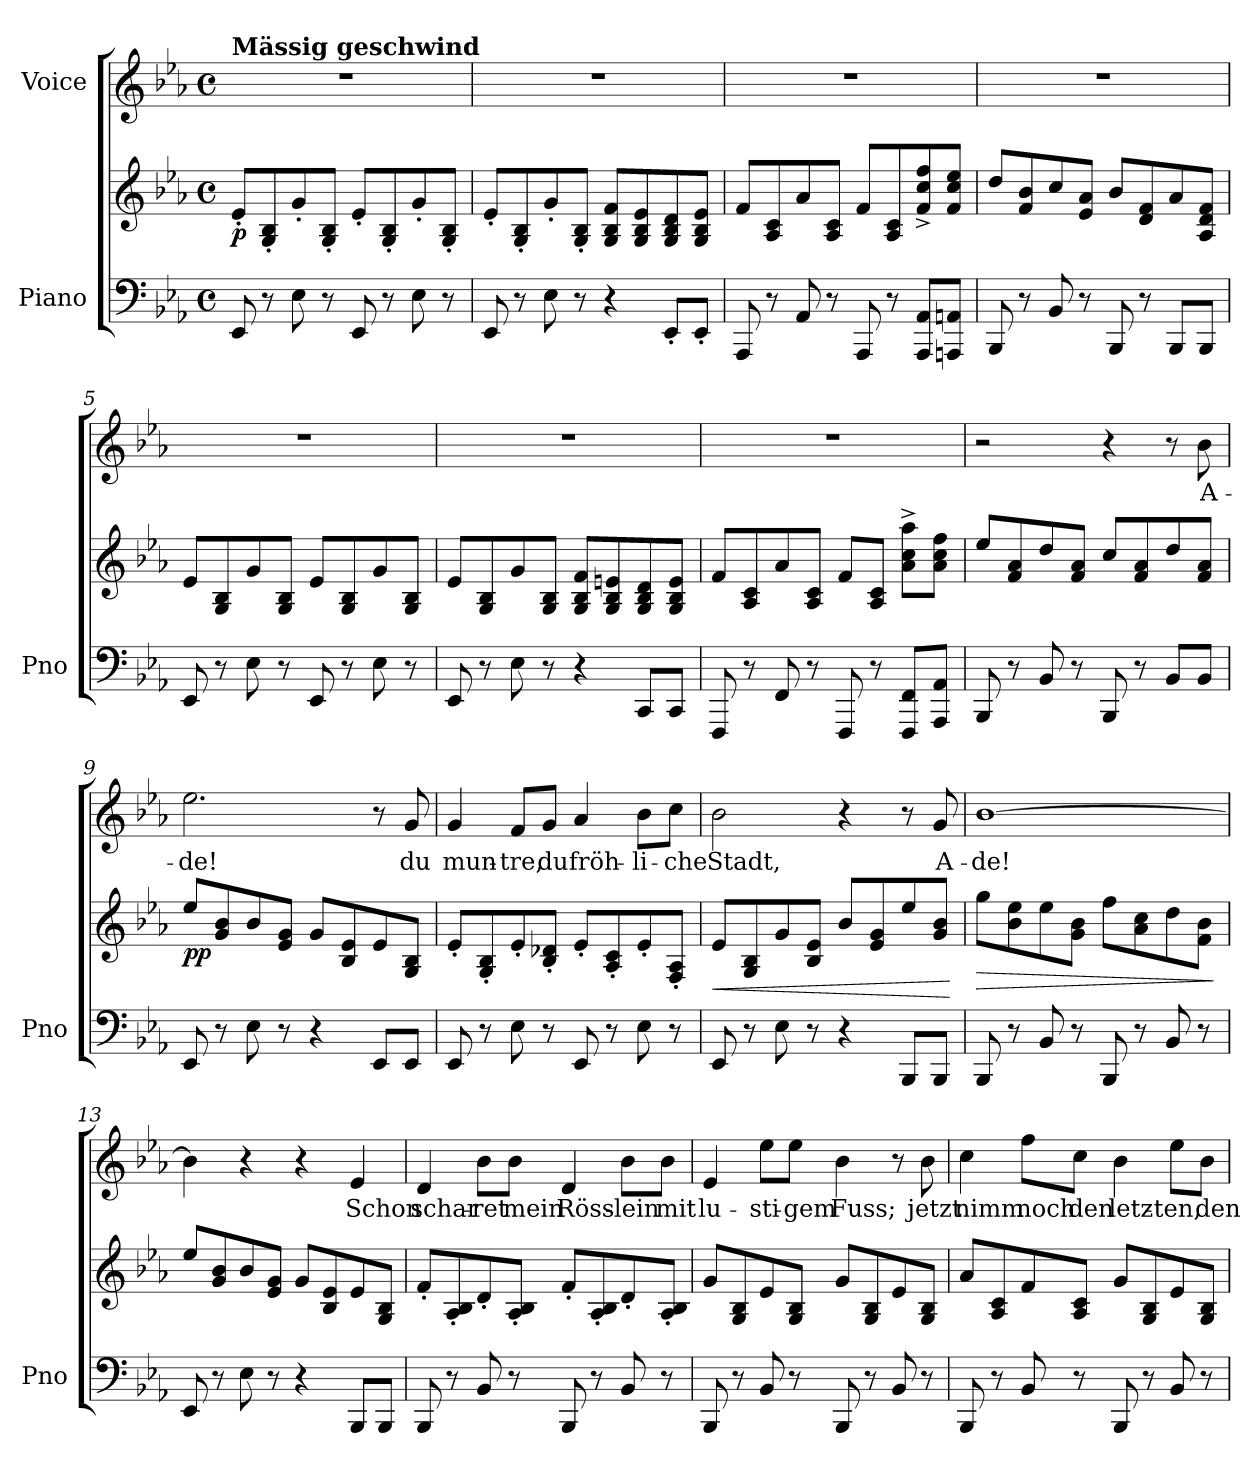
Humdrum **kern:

**kern	**kern	**dynam	**kern	**text
*part2	*part2	*part2	*part1	*part1
*staff3	*staff2	*staff2/3	*staff1	*staff1
*I"Piano	*	*	*I"Voice	*
*I'Pno	*	*	*	*
*clefF4	*clefG2	*	*clefG2	*
*k[b-e-a-]	*k[b-e-a-]	*	*k[b-e-a-]	*
*M4/4	*M4/4	*	*M4/4	*
*met(c)	*met(c)	*	*met(c)	*
=1	=1	=1	=1	=1
!	!	!	!LO:TX:a:B:t=Mässig geschwind	!
!	!	!LO:DY:b	!	!
8EE-/	8e-'/L	p	1r	.
8r	8G/' 8B-/'	.	.	.
8E-\	8g'/	.	.	.
8r	8G/' 8B-/'J	.	.	.
8EE-/	8e-'/L	.	.	.
8r	8G/' 8B-/'	.	.	.
8E-\	8g'/	.	.	.
8r	8G/' 8B-/'J	.	.	.
=2	=2	=2	=2	=2
8EE-/	8e-'/L	.	1r	.
8r	8G/' 8B-/'	.	.	.
8E-\	8g'/	.	.	.
8r	8G/' 8B-/'J	.	.	.
4r	8G/ 8B-/ 8f/L	.	.	.
.	8G/ 8B-/ 8e-/	.	.	.
8EE-'/L	8G/ 8B-/ 8d/	.	.	.
8EE-'/J	8G/ 8B-/ 8e-/J	.	.	.
=3	=3	=3	=3	=3
8AAA-/	8f/L	.	1r	.
8r	8A-/ 8c/	.	.	.
8AA-/	8a-/	.	.	.
8r	8A-/ 8c/J	.	.	.
8AAA-/	8f/L	.	.	.
8r	8A-/ 8c/	.	.	.
8AAA-/ 8AA-/L	8f/^ 8cc/^ 8ff/^	.	.	.
8AAAn/ 8AAn/J	8f/ 8cc/ 8ee-/J	.	.	.
=4	=4	=4	=4	=4
8BBB-/	8dd/L	.	1r	.
8r	8f/ 8b-/	.	.	.
8BB-/	8cc/	.	.	.
8r	8e-/ 8a-/J	.	.	.
8BBB-/	8b-/L	.	.	.
8r	8d/ 8f/	.	.	.
8BBB-/L	8a-/	.	.	.
8BBB-/J	8A-/ 8d/ 8f/J	.	.	.
=5	=5	=5	=5	=5
8EE-/	8e-/L	.	1r	.
8r	8G/ 8B-/	.	.	.
8E-\	8g/	.	.	.
8r	8G/ 8B-/J	.	.	.
8EE-/	8e-/L	.	.	.
8r	8G/ 8B-/	.	.	.
8E-\	8g/	.	.	.
8r	8G/ 8B-/J	.	.	.
=6	=6	=6	=6	=6
8EE-/	8e-/L	.	1r	.
8r	8G/ 8B-/	.	.	.
8E-\	8g/	.	.	.
8r	8G/ 8B-/J	.	.	.
4r	8G/ 8B-/ 8f/L	.	.	.
.	8G/ 8B-/ 8en/	.	.	.
8CC/L	8G/ 8B-/ 8d/	.	.	.
8CC/J	8G/ 8B-/ 8e/J	.	.	.
=7	=7	=7	=7	=7
8FFF/	8f/L	.	1r	.
8r	8A-/ 8c/	.	.	.
8FF/	8a-/	.	.	.
8r	8A-/ 8c/J	.	.	.
8FFF/	8f/L	.	.	.
8r	8A-/ 8c/J	.	.	.
8FFF/ 8FF/L	8a-\^< 8cc\^< 8aa-\^<L	.	.	.
8AAA-/ 8AA-/J	8a-\ 8cc\ 8ff\J	.	.	.
=8	=8	=8	=8	=8
8BBB-/	8ee-/L	.	2r	.
8r	8f/ 8a-/	.	.	.
8BB-/	8dd/	.	.	.
8r	8f/ 8a-/J	.	.	.
8BBB-/	8cc/L	.	4r	.
8r	8f/ 8a-/	.	.	.
8BB-/L	8dd/	.	8r	.
8BB-/J	8f/ 8a-/J	.	8b-\	A-
=9	=9	=9	=9	=9
!	!	!LO:DY:b	!	!
8EE-/	8ee-/L	pp	2.ee-\	-de!
8r	8g/ 8b-/	.	.	.
8E-\	8b-/	.	.	.
8r	8e-/ 8g/J	.	.	.
4r	8g/L	.	.	.
.	8B-/ 8e-/	.	.	.
8EE-/L	8e-/	.	8r	.
8EE-/J	8G/ 8B-/J	.	8g/	du
=10	=10	=10	=10	=10
8EE-/	8e-'/L	.	4g/	mun-
8r	8G/' 8B-/'	.	.	.
8E-\	8e-'/	.	8f/L	-tre,
8r	8B-/' 8d-X/'J	.	8g/J	du
8EE-/	8e-'/L	.	4a-/	fröh-
8r	8A-/' 8c/'	.	.	.
8E-\	8e-'/	.	8b-\L	-li-
8r	8F/' 8A-/'J	.	8cc\J	-che
=11	=11	=11	=11	=11
!	!	!LO:HP:b	!	!
8EE-/	8e-/L	<	2b-\	Stadt,
8r	8G/ 8B-/	.	.	.
8E-\	8g/	.	.	.
8r	8B-/ 8e-/J	.	.	.
4r	8b-/L	.	4r	.
.	8e-/ 8g/	.	.	.
8BBB-/L	8ee-/	.	8r	.
8BBB-/J	8g/ 8b-/J	.	8g/	A-
.	.	[	.	.
=12	=12	=12	=12	=12
!	!	!LO:HP:b	!	!
8BBB-/	8gg\L	>	[1b-	-de!
8r	8b-\ 8ee-\	.	.	.
8BB-/	8ee-\	.	.	.
8r	8g\ 8b-\J	.	.	.
8BBB-/	8ff\L	.	.	.
8r	8a-\ 8cc\	.	.	.
8BB-/	8dd\	.	.	.
8r	8f\ 8b-\J	.	.	.
.	.	]	.	.
=13	=13	=13	=13	=13
8EE-/	8ee-/L	.	4b-\]	.
8r	8g/ 8b-/	.	.	.
8E-\	8b-/	.	4r	.
8r	8e-/ 8g/J	.	.	.
4r	8g/L	.	4r	.
.	8B-/ 8e-/	.	.	.
8BBB-/L	8e-/	.	4e-/	Schon
8BBB-/J	8G/ 8B-/J	.	.	.
=14	=14	=14	=14	=14
8BBB-/	8f'/L	.	4d/	schar-
8r	8A-/' 8B-/'	.	.	.
8BB-/	8d'/	.	8b-\L	-ret
8r	8A-/' 8B-/'J	.	8b-\J	mein
8BBB-/	8f'/L	.	4d/	Röss-
8r	8A-/' 8B-/'	.	.	.
8BB-/	8d'/	.	8b-\L	-lein
8r	8A-/' 8B-/'J	.	8b-\J	mit
=15	=15	=15	=15	=15
8BBB-/	8g/L	.	4e-/	lu-
8r	8G/ 8B-/	.	.	.
8BB-/	8e-/	.	8ee-\L	-sti-
8r	8G/ 8B-/J	.	8ee-\J	-gem
8BBB-/	8g/L	.	4b-\	Fuss;
8r	8G/ 8B-/	.	.	.
8BB-/	8e-/	.	8r	.
8r	8G/ 8B-/J	.	8b-\	jetzt
=16	=16	=16	=16	=16
8BBB-/	8a-/L	.	4cc\	nimm
8r	8A-/ 8c/	.	.	.
8BB-/	8f/	.	8ff\L	noch
8r	8A-/ 8c/J	.	8cc\J	den
8BBB-/	8g/L	.	4b-\	letz-
8r	8G/ 8B-/	.	.	.
8BB-/	8e-/	.	8ee-\L	-ten,
8r	8G/ 8B-/J	.	8b-\J	den
=	=	=	=	=
*-	*-	*-	*-	*-
